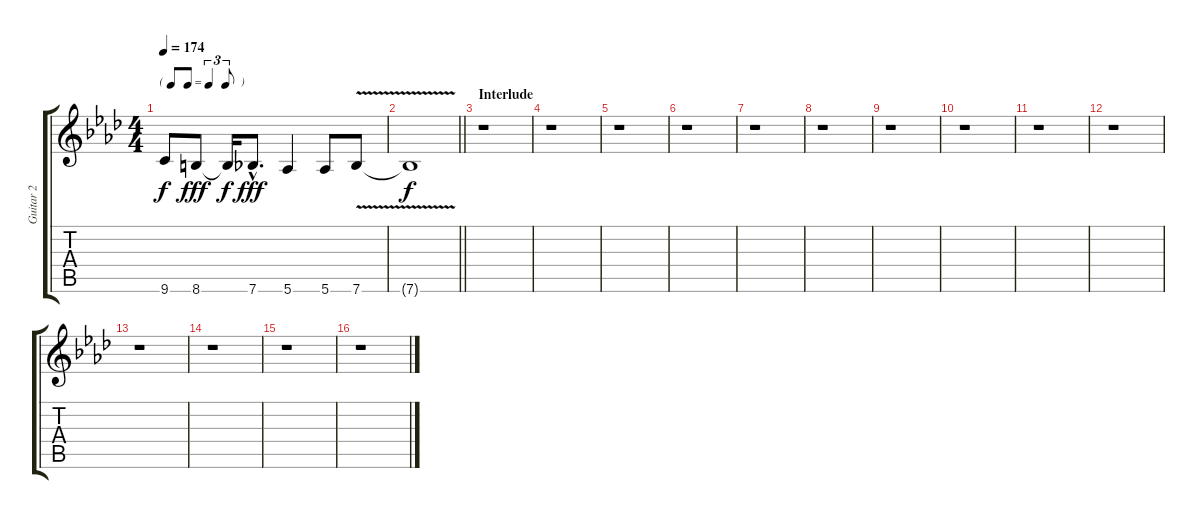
\track ("Guitar 2" "Guitar 2") {instrument distortionguitar}
\staff {score tabs}
\tuning (Eb4 Bb3 Gb3 Db3 Ab2 Eb2) {hide}
\ts (4 4)
\tf triplet8th
\tempo 174
\clef g2
\ks ab
9.6{t}.8{dy f} 8.6.8{dy fff} 8.6{t}.16{dy f} 7.6{hac}.8{d dy fff} 5.6.4 5.6.8 7.6{v}.8 |
\barLineRight lightlight
7.6{t}.1{dy f} |
\section ("" "Interlude")
r.1 |
r.1 |
r.1 |
r.1 |
r.1 |
r.1 |
r.1 |
r.1 |
r.1 |
r.1 |
r.1 |
r.1 |
r.1 |
r.1
